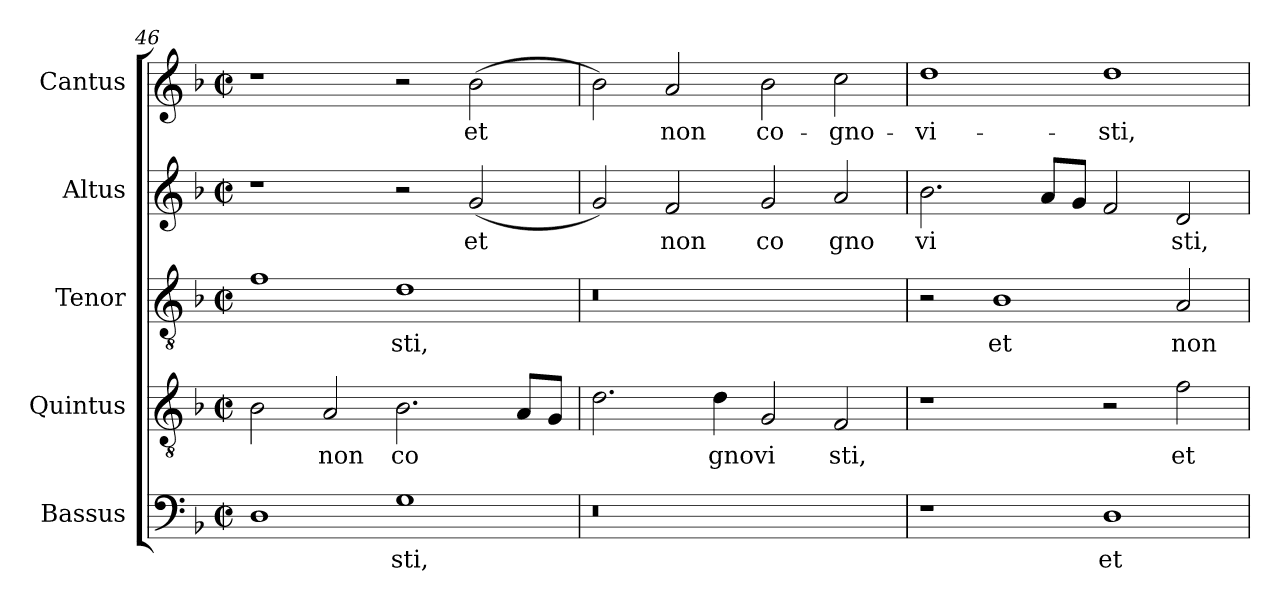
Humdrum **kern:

**kern	**text	**kern	**text	**kern	**text	**kern	**text	**kern	**text
*part5	*part5	*part4	*part4	*part3	*part3	*part2	*part2	*part1	*part1
*staff5	*staff5	*staff4	*staff4	*staff3	*staff3	*staff2	*staff2	*staff1	*staff1
*I"Bassus	*	*I"Quintus	*	*I"Tenor	*	*I"Altus	*	*I"Cantus	*
*clefF4	*	*clefGv2	*	*clefGv2	*	*clefG2	*	*clefG2	*
*k[b-]	*	*k[b-]	*	*k[b-]	*	*k[b-]	*	*k[b-]	*
*F:	*	*F:	*	*F:	*	*F:	*	*F:	*
*M2/2	*	*M2/2	*	*M2/2	*	*M2/2	*	*M2/2	*
*met(c|)	*	*met(c|)	*	*met(c|)	*	*met(c|)	*	*met(c|)	*
=46	=46	=46	=46	=46	=46	=46	=46	=46	=46
1D	.	2B-\	.	1f	.	1r	.	1r	.
!	!	!	!LO:LY:b:cj	!	!	!	!	!	!
.	.	2A/	non	.	.	.	.	.	.
!	!LO:LY:b:cj	!	!LO:LY:b:cj	!	!LO:LY:b:cj	!	!	!	!
1G	sti,	2.B-\	co	1d	sti,	2r	.	2r	.
!	!	!	!	!	!	!	!LO:LY:b:cj	!	!LO:LY:b:cj
.	.	.	.	.	.	(<2g/	et	(>2b-\	et
.	.	8A/L	.	.	.	.	.	.	.
.	.	8G/J	.	.	.	.	.	.	.
=47	=47	=47	=47	=47	=47	=47	=47	=47	=47
0r	.	2.d\	.	0r	.	2g/)	.	2b-\)	.
!	!	!	!	!	!	!	!LO:LY:b:cj	!	!LO:LY:b:cj
.	.	.	.	.	.	2f/	non	2a/	non
!	!	!	!LO:LY:b:cj	!	!	!	!	!	!
.	.	4d\	gnovi	.	.	.	.	.	.
!	!	!	!	!	!	!	!LO:LY:b:cj	!	!LO:LY:b:cj
.	.	2G/	.	.	.	2g/	co	2b-\	co-
!	!	!	!LO:LY:b:cj	!	!	!	!LO:LY:b:cj	!	!LO:LY:b:cj
.	.	2F/	sti,	.	.	2a/	gno	2cc\	-gno-
=48	=48	=48	=48	=48	=48	=48	=48	=48	=48
!	!	!	!	!	!	!	!LO:LY:b:cj	!	!LO:LY:b:cj
1r	.	1r	.	2r	.	2.b-\	vi	1dd	-vi-
!	!	!	!	!	!LO:LY:b:cj	!	!	!	!
.	.	.	.	1B-	et	.	.	.	.
.	.	.	.	.	.	8a/L	.	.	.
.	.	.	.	.	.	8g/J	.	.	.
!	!LO:LY:b:cj	!	!	!	!	!	!	!	!LO:LY:b:cj
1D	et	2r	.	.	.	2f/	.	1dd	-sti,
!	!	!	!LO:LY:b:cj	!	!LO:LY:b:cj	!	!LO:LY:b:cj	!	!
.	.	2f\	et	2A/	non	2d/	sti,	.	.
=	=	=	=	=	=	=	=	=	=
*-	*-	*-	*-	*-	*-	*-	*-	*-	*-
